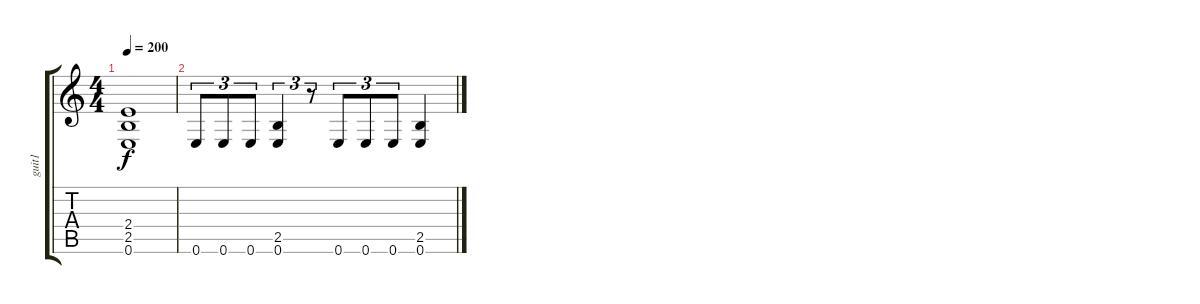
\track ("guit1" "guit1") {instrument distortionguitar}
\staff {score tabs}
\tuning (E4 B3 G3 D3 A2 E2) {hide}
\ts (4 4)
\tempo 200
\clef g2
\ks c
(2.4{t} 2.5{t} 0.6{t}).1{dy f} |
0.6.8{tu (3 2)} 0.6.8{tu (3 2)} 0.6.8{tu (3 2)} (2.5 0.6).4{tu (3 2)} r.8{tu (3 2)} 0.6.8{tu (3 2)} 0.6.8{tu (3 2)} 0.6.8{tu (3 2)} (2.5 0.6).4
